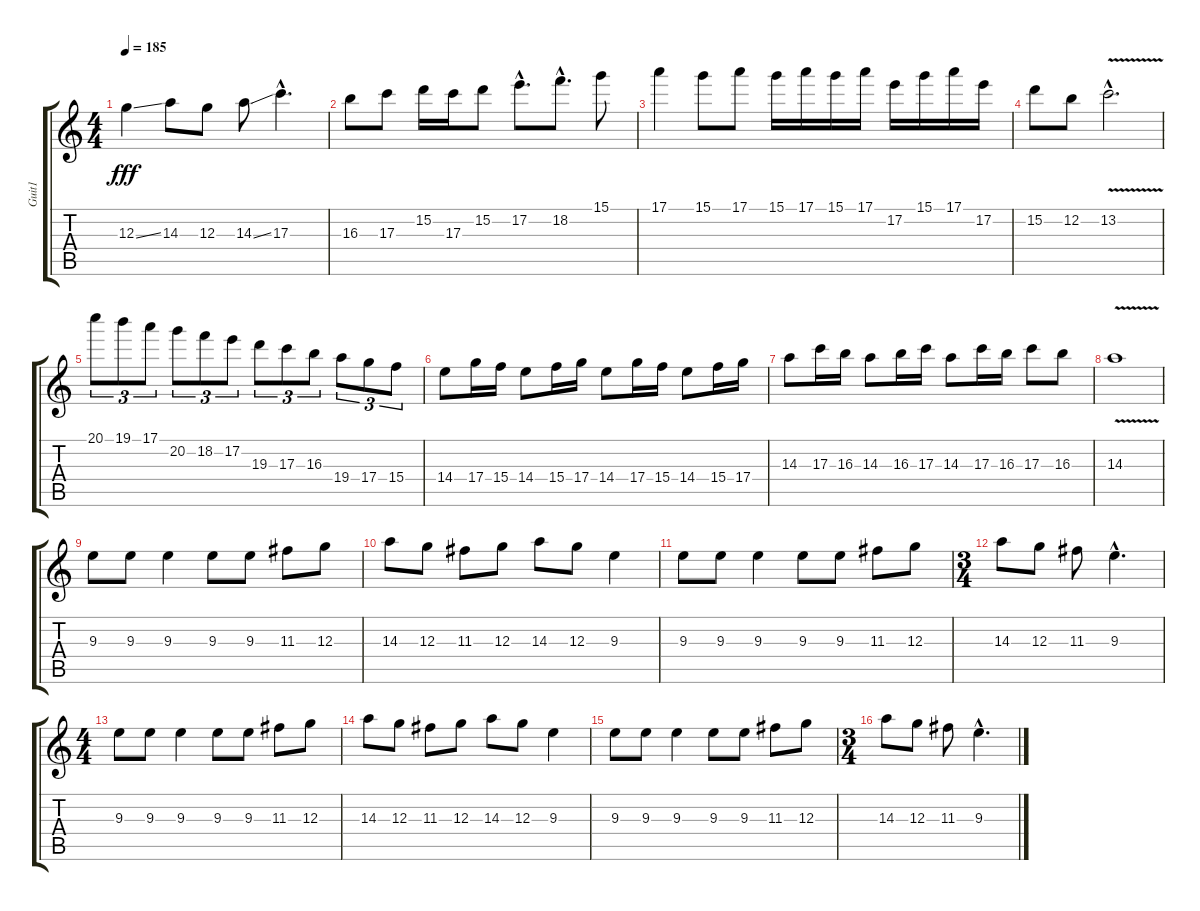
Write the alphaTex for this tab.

\track ("Guit1" "Guit1") {instrument overdrivenguitar}
\staff {score tabs}
\tuning (E4 B3 G3 D3 A2 E2) {hide}
\ts (4 4)
\tempo 185
\clef g2
\ks c
12.3{ss}.4{dy fff} 14.3.8 12.3.8 14.3{ss}.8 17.3{hac}.4{d} |
16.3.8 17.3.8 15.2.16 17.3.16 15.2.8 17.2{hac}.8{d} 18.2{hac}.8{d} 15.1.8 |
17.1.4 15.1.8 17.1.8 15.1.16 17.1.16 15.1.16 17.1.16 17.2.16 15.1.16 17.1.16 17.2.16 |
15.2.8 12.2.8 13.2{v hac}.2{d} |
20.1.8{tu (3 2)} 19.1.8{tu (3 2)} 17.1.8{tu (3 2)} 20.2.8{tu (3 2)} 18.2.8{tu (3 2)} 17.2.8{tu (3 2)} 19.3.8{tu (3 2)} 17.3.8{tu (3 2)} 16.3.8{tu (3 2)} 19.4.8{tu (3 2)} 17.4.8{tu (3 2)} 15.4.8{tu (3 2)} |
14.4.8 17.4.16 15.4.16 14.4.8 15.4.16 17.4.16 14.4.8 17.4.16 15.4.16 14.4.8 15.4.16 17.4.16 |
14.3.8 17.3.16 16.3.16 14.3.8 16.3.16 17.3.16 14.3.8 17.3.16 16.3.16 17.3.8 16.3.8 |
14.3{v}.1 |
9.3.8 9.3.8 9.3.4 9.3.8 9.3.8 11.3.8 12.3.8 |
14.3.8 12.3.8 11.3.8 12.3.8 14.3.8 12.3.8 9.3.4 |
9.3.8 9.3.8 9.3.4 9.3.8 9.3.8 11.3.8 12.3.8 |
\ts (3 4)
14.3.8 12.3.8 11.3.8 9.3{hac}.4{d} |
\ts (4 4)
9.3.8 9.3.8 9.3.4 9.3.8 9.3.8 11.3.8 12.3.8 |
14.3.8 12.3.8 11.3.8 12.3.8 14.3.8 12.3.8 9.3.4 |
9.3.8 9.3.8 9.3.4 9.3.8 9.3.8 11.3.8 12.3.8 |
\ts (3 4)
14.3.8 12.3.8 11.3.8 9.3{hac}.4{d}
